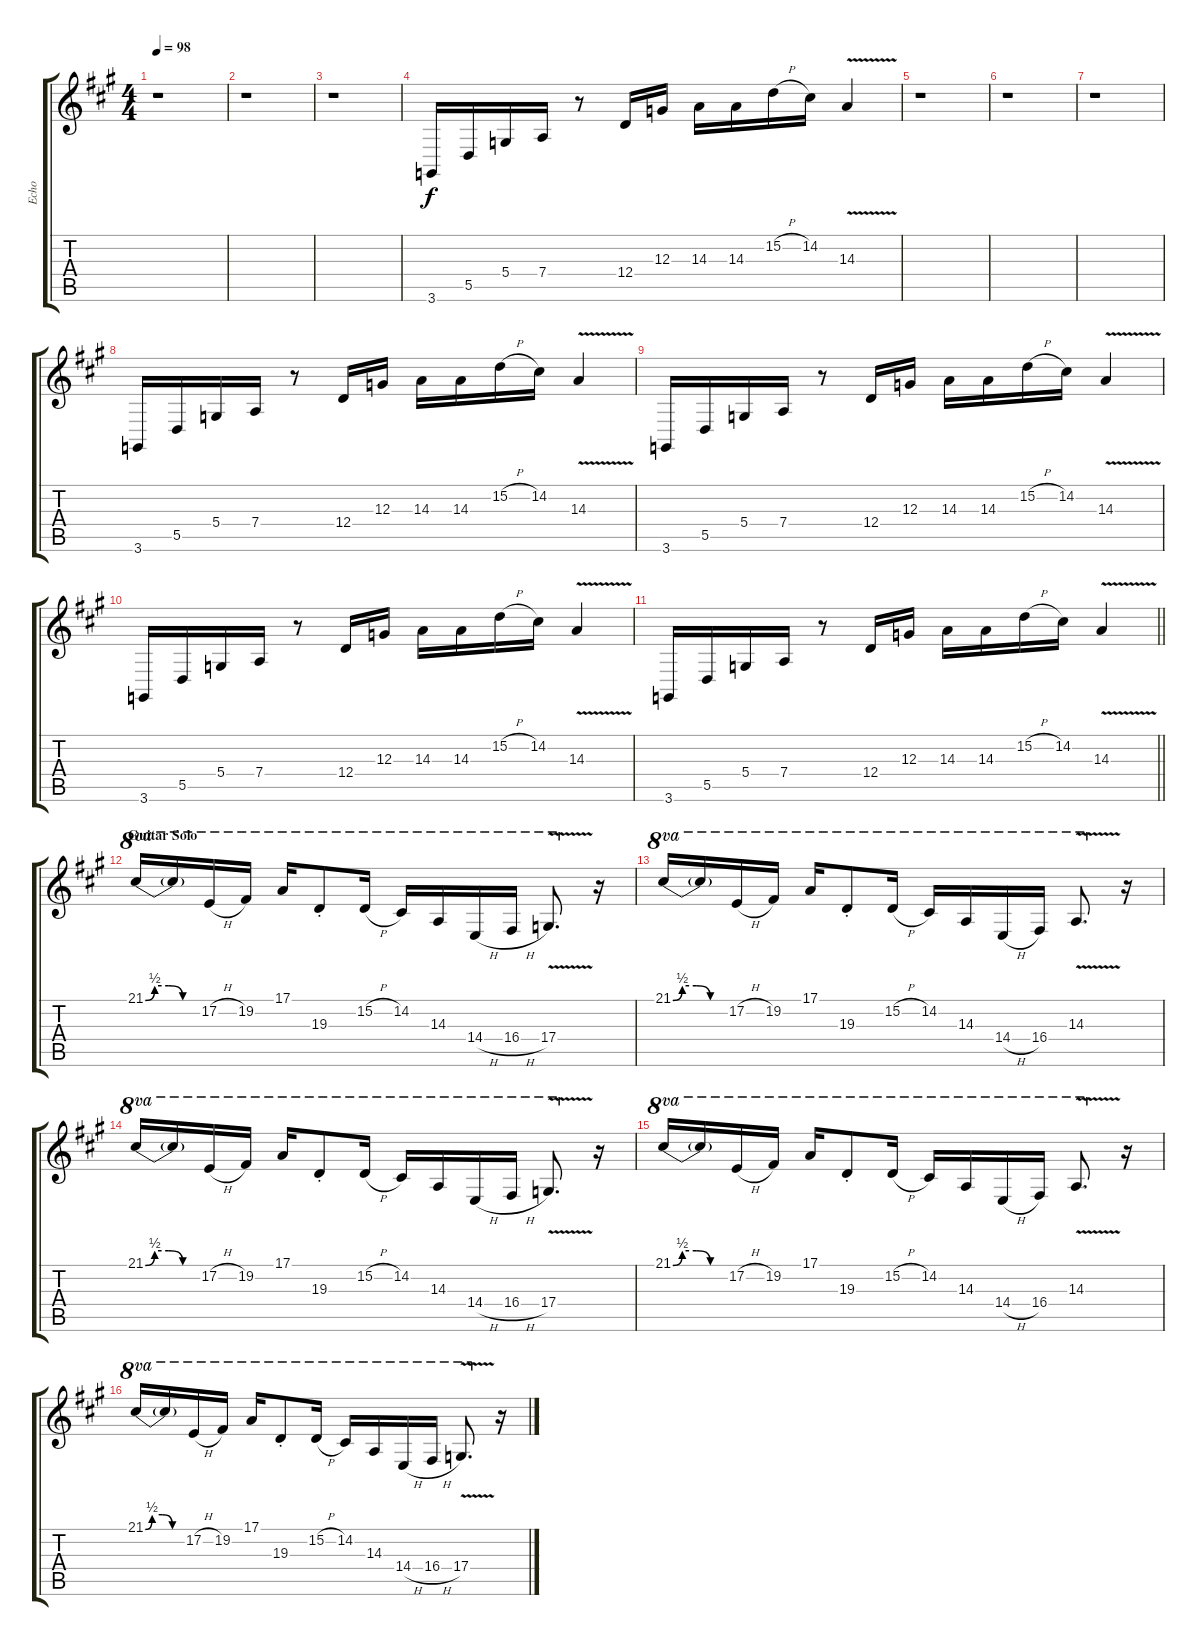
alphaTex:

\track ("Echo" "Echo") {instrument violin}
\staff {score tabs}
\tuning (E4 B3 G3 D3 A2 E2) {hide}
\ts (4 4)
\tempo 98
\clef g2
\ks a
r.1{dy f} |
r.1 |
r.1 |
3.6.16 5.5.16 5.4.16 7.4.16 r.8 12.4.16 12.3.16 14.3.16 14.3.16 15.2{h}.16 14.2.16 14.3{v}.4 |
r.1 |
r.1 |
r.1 |
3.6.16 5.5.16 5.4.16 7.4.16 r.8 12.4.16 12.3.16 14.3.16 14.3.16 15.2{h}.16 14.2.16 14.3{v}.4 |
3.6.16 5.5.16 5.4.16 7.4.16 r.8 12.4.16 12.3.16 14.3.16 14.3.16 15.2{h}.16 14.2.16 14.3{v}.4 |
3.6.16 5.5.16 5.4.16 7.4.16 r.8 12.4.16 12.3.16 14.3.16 14.3.16 15.2{h}.16 14.2.16 14.3{v}.4 |
\barLineRight lightlight
3.6.16 5.5.16 5.4.16 7.4.16 r.8 12.4.16 12.3.16 14.3.16 14.3.16 15.2{h}.16 14.2.16 14.3{v}.4 |
\section ("" "Guitar Solo")
21.1{be (custom 0 0 10 2 25 2 40 0 60 0)}.16{ot 8va} 21.1{t}.16{ot 8va} 17.2{h}.16{ot 8va} 19.2.16{ot 8va} 17.1.16{ot 8va} 19.3{st}.8{ot 8va} 15.2{h}.16{ot 8va} 14.2.16{ot 8va} 14.3.16{ot 8va} 14.4{h}.16{ot 8va} 16.4{h}.16{ot 8va} 17.4{v}.8{d ot 8va} r.16 |
21.1{be (custom 0 0 10 2 25 2 40 0 60 0)}.16{ot 8va} 21.1{t}.16{ot 8va} 17.2{h}.16{ot 8va} 19.2.16{ot 8va} 17.1.16{ot 8va} 19.3{st}.8{ot 8va} 15.2{h}.16{ot 8va} 14.2.16{ot 8va} 14.3.16{ot 8va} 14.4{h}.16{ot 8va} 16.4.16{ot 8va} 14.3{v}.8{d ot 8va} r.16 |
21.1{be (custom 0 0 10 2 25 2 40 0 60 0)}.16{ot 8va} 21.1{t}.16{ot 8va} 17.2{h}.16{ot 8va} 19.2.16{ot 8va} 17.1.16{ot 8va} 19.3{st}.8{ot 8va} 15.2{h}.16{ot 8va} 14.2.16{ot 8va} 14.3.16{ot 8va} 14.4{h}.16{ot 8va} 16.4{h}.16{ot 8va} 17.4{v}.8{d ot 8va} r.16 |
21.1{be (custom 0 0 10 2 25 2 40 0 60 0)}.16{ot 8va} 21.1{t}.16{ot 8va} 17.2{h}.16{ot 8va} 19.2.16{ot 8va} 17.1.16{ot 8va} 19.3{st}.8{ot 8va} 15.2{h}.16{ot 8va} 14.2.16{ot 8va} 14.3.16{ot 8va} 14.4{h}.16{ot 8va} 16.4.16{ot 8va} 14.3{v}.8{d ot 8va} r.16 |
21.1{be (custom 0 0 10 2 25 2 40 0 60 0)}.16{ot 8va} 21.1{t}.16{ot 8va} 17.2{h}.16{ot 8va} 19.2.16{ot 8va} 17.1.16{ot 8va} 19.3{st}.8{ot 8va} 15.2{h}.16{ot 8va} 14.2.16{ot 8va} 14.3.16{ot 8va} 14.4{h}.16{ot 8va} 16.4{h}.16{ot 8va} 17.4{v}.8{d ot 8va} r.16
